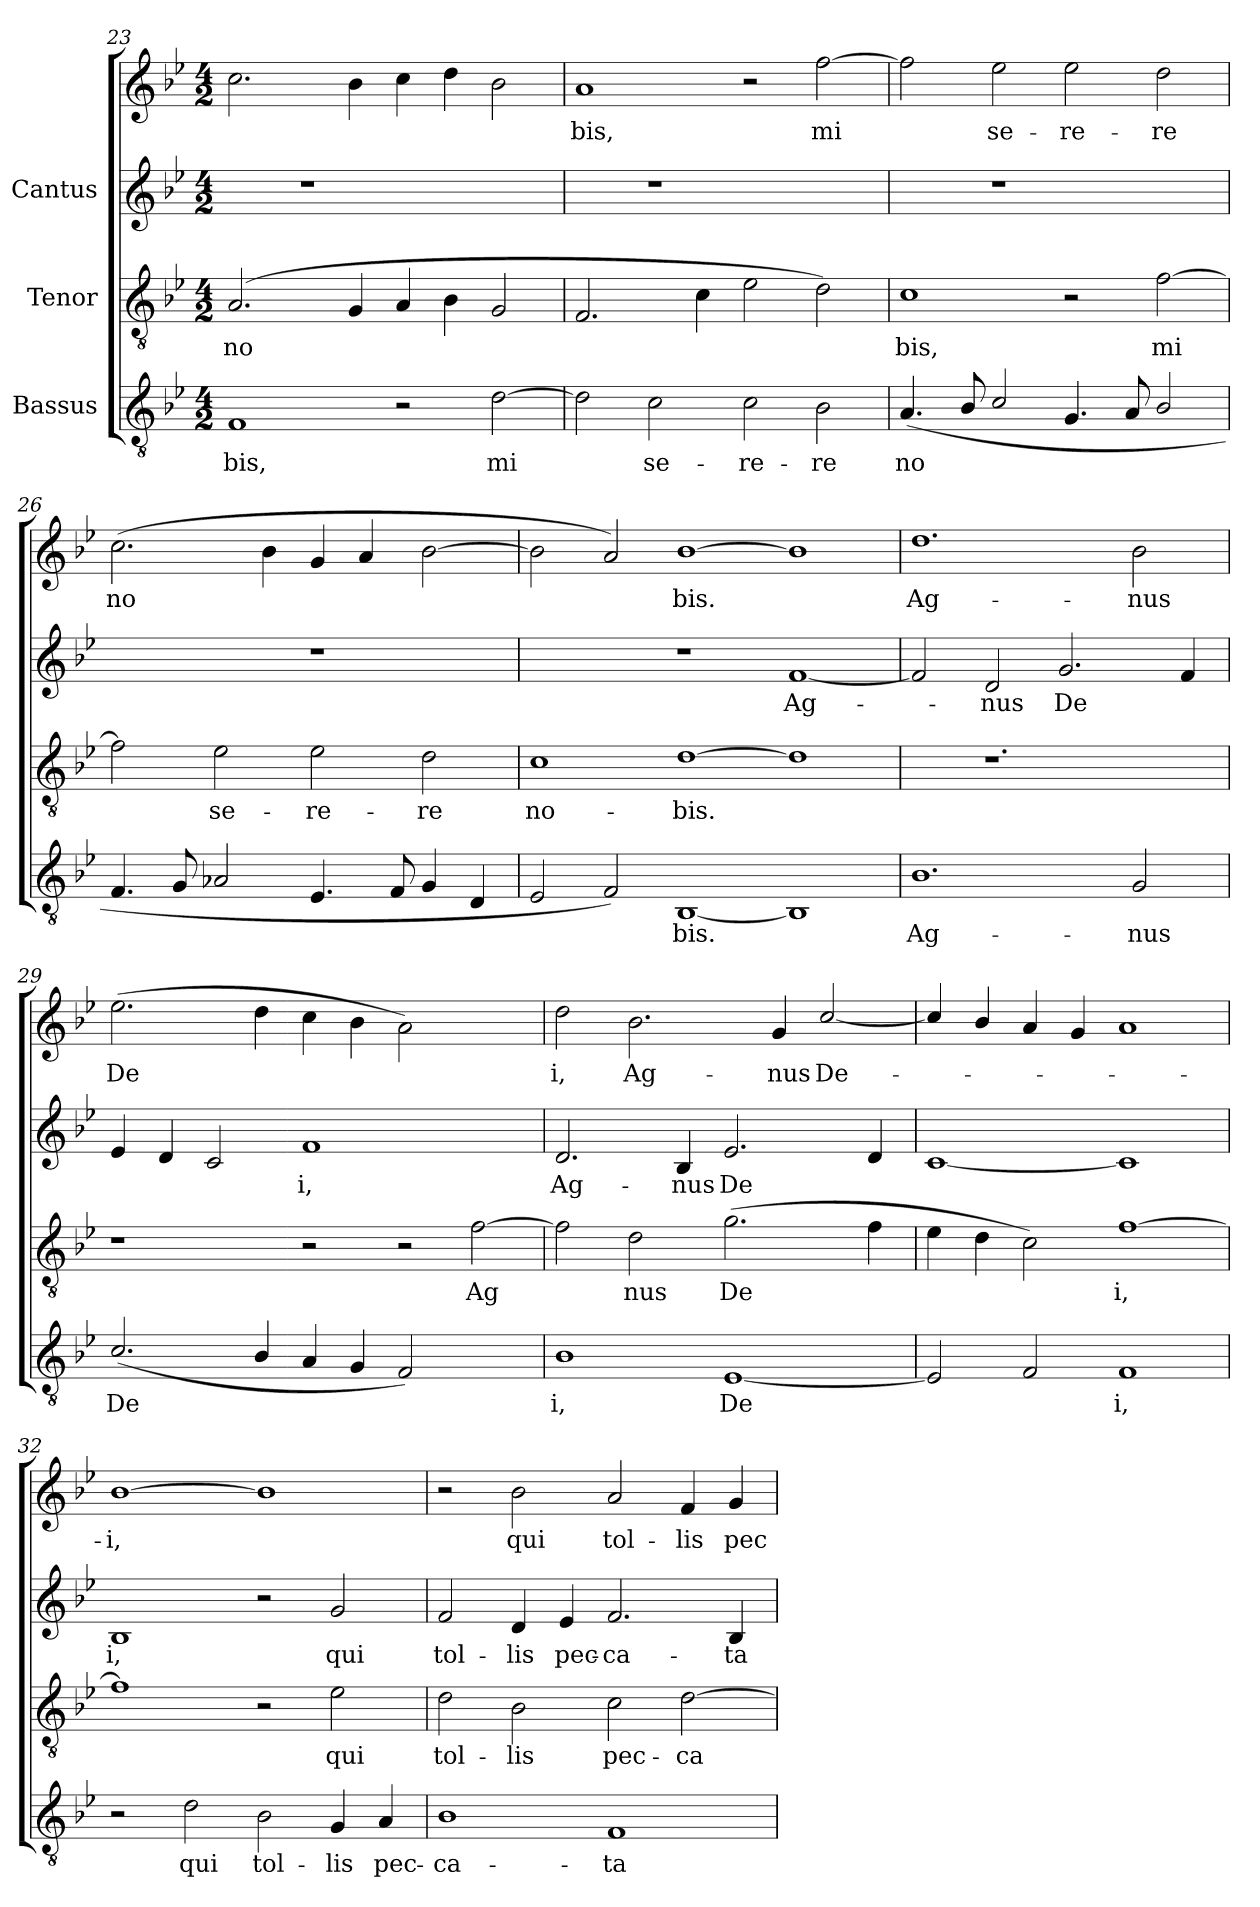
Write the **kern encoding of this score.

**kern	**text	**kern	**text	**kern	**text	**kern	**text
*part3	*part3	*part2	*part2	*part1	*part1	*part1	*part1
*staff4	*staff4	*staff3	*staff3	*staff2	*staff2	*staff1	*staff1
*I"Bassus	*	*I"Tenor	*	*I"Cantus	*	*	*
*clefGv2	*	*clefGv2	*	*clefG2	*	*clefG2	*
*k[b-e-]	*	*k[b-e-]	*	*k[b-e-]	*	*k[b-e-]	*
*B-:	*	*B-:	*	*B-:	*	*B-:	*
*M4/2	*	*M4/2	*	*M4/2	*	*M4/2	*
=23	=23	=23	=23	=23	=23	=23	=23
!	!LO:LY:b:cj	!	!LO:LY:b:cj	!	!	!	!
1F	-bis,	(<2.A/	no-	2ryy	.	2.cc\	.
.	.	.	.	1r	.	.	.
!	!	!	!LO:LY:b:cj	!	!	!	!
.	.	4G/	--	.	.	4b-\	.
!	!	!	!LO:LY:b:cj	!	!	!	!
2r	.	4A/	--	.	.	4cc\	.
!	!	!	!LO:LY:b:cj	!	!	!	!
.	.	4B-\	--	.	.	4dd\	.
!	!LO:LY:b:cj	!	!LO:LY:b:cj	!	!	!	!
[>2d\	mi-	2G/	--	2ryy	.	2b-\	.
=24	=24	=24	=24	=24	=24	=24	=24
!	!LO:LY:b:cj	!	!	!	!	!	!LO:LY:b:cj
2d\]	-	2.F/	.	2ryy	.	1a	-bis,
!	!LO:LY:b:cj	!	!	!	!	!	!
2c\	se-	.	.	1r	.	.	.
.	.	4c\	.	.	.	.	.
!	!LO:LY:b:cj	!	!	!	!	!	!
2c\	-re-	2e-\	.	.	.	2r	.
!	!LO:LY:b:cj	!	!	!	!	!	!LO:LY:b:cj
2B-\	-re	2d\)	.	2ryy	.	[>2ff\	mi-
!!LO:LB:g=z
=25	=25	=25	=25	=25	=25	=25	=25
!	!LO:LY:b:cj	!	!LO:LY:b:cj	!	!	!	!LO:LY:b:cj
(<4.A/	no-	1c	-bis,	2ryy	.	2ff\]	-
!	!LO:LY:b:cj	!	!	!	!	!	!
8B-/	--	.	.	.	.	.	.
!	!LO:LY:b:cj	!	!	!	!	!	!LO:LY:b:cj
2c/	--	.	.	1r	.	2ee-\	se-
!	!LO:LY:b:cj	!	!	!	!	!	!LO:LY:b:cj
4.G/	--	2r	.	.	.	2ee-\	-re-
!	!LO:LY:b:cj	!	!	!	!	!	!
8A/	--	.	.	.	.	.	.
!	!LO:LY:b:cj	!	!LO:LY:b:cj	!	!	!	!LO:LY:b:cj
2B-/	--	[>2f\	mi-	2ryy	.	2dd\	-re
=26	=26	=26	=26	=26	=26	=26	=26
!	!	!	!LO:LY:b:cj	!	!	!	!LO:LY:b:cj
4.F/	.	2f\]	-	1ryy	.	(>2.cc\	no-
8G/	.	.	.	.	.	.	.
!	!	!	!LO:LY:b:cj	!	!	!	!
2A-X/	.	2e-\	se-	.	.	.	.
!	!	!	!	!	!	!	!LO:LY:b:cj
.	.	.	.	.	.	4b-\	--
!	!	!	!LO:LY:b:cj	!	!	!	!LO:LY:b:cj
4.E-/	.	2e-\	-re-	1r	.	4g/	--
!	!	!	!	!	!	!	!LO:LY:b:cj
.	.	.	.	.	.	4a/	--
8F/	.	.	.	.	.	.	.
!	!	!	!LO:LY:b:cj	!	!	!	!LO:LY:b:cj
4G/	.	2d\	-re	.	.	[>2b-\	--
4D/	.	.	.	.	.	.	.
=27	=27	=27	=27	=27	=27	=27	=27
!	!	!	!LO:LY:b:cj	!	!	!	!
2E-/	.	1c	no-	1ryy	.	2b-\]	.
2F/)	.	.	.	.	.	2a/)	.
!	!LO:LY:b:cj	!	!LO:LY:b:cj	!	!	!	!LO:LY:b:cj
[>1BB-	-bis.	[>1d	-bis.	1r	.	[>1b-	-bis.
!	!LO:LY:b:cj	!	!LO:LY:b:cj	!	!LO:LY:b:cj	!	!LO:LY:b:cj
1BB-]	.	1d]	.	[<1f	Ag-	1b-]	.
!!LO:LB:g=z
=28	=28	=28	=28	=28	=28	=28	=28
!	!LO:LY:b:cj	!	!	!	!LO:LY:b:cj	!	!LO:LY:b:cj
1.B-	Ag-	2ryy	.	2f/]	.	1.dd	-Ag-
!	!	!	!	!	!LO:LY:b:cj	!	!
.	.	1.r	.	2d/	nus	.	.
!	!	!	!	!	!LO:LY:b:cj	!	!
.	.	.	.	2.g/	De-	.	.
!	!LO:LY:b:cj	!	!	!	!	!	!LO:LY:b:cj
2G/	-nus	.	.	.	.	2b-\	-nus
!	!	!	!	!	!LO:LY:b:cj	!	!
.	.	.	.	4f/	--	.	.
=29	=29	=29	=29	=29	=29	=29	=29
!	!LO:LY:b:cj	!	!	!	!LO:LY:b:cj	!	!LO:LY:b:cj
(<2.c/	De-	1r	.	4e-/	-	(>2.ee-\	-De-
!	!	!	!	!	!LO:LY:b:cj	!	!
.	.	.	.	4d/	.	.	.
!	!	!	!	!	!LO:LY:b:cj	!	!
.	.	.	.	2c/	.	.	.
!	!LO:LY:b:cj	!	!	!	!	!	!LO:LY:b:cj
4B-/	--	.	.	.	.	4dd\	--
!	!LO:LY:b:cj	!	!	!	!LO:LY:b:cj	!	!LO:LY:b:cj
4A/	--	2r	.	1f	i,	4cc\	--
!	!LO:LY:b:cj	!	!	!	!	!	!LO:LY:b:cj
4G/	--	.	.	.	.	4b-\	--
!	!LO:LY:b:cj	!	!	!	!	!	!LO:LY:b:cj
2F/)	--	2r	.	.	.	2a\)	--
!	!	!	!LO:LY:b:cj	!	!	!	!
2ryy	.	[>2f\	Ag-	2ryy	.	2ryy	.
=30	=30	=30	=30	=30	=30	=30	=30
!	!LO:LY:b:cj	!	!LO:LY:b:cj	!	!LO:LY:b:cj	!	!LO:LY:b:cj
1B-	-i,	2f\]	-	2.d/	-Ag-	2dd\	i,
!	!	!	!LO:LY:b:cj	!	!	!	!LO:LY:b:cj
.	.	2d\	nus	.	.	2.b-\	Ag-
!	!	!	!	!	!LO:LY:b:cj	!	!
.	.	.	.	4B-/	-nus	.	.
!	!LO:LY:b:cj	!	!LO:LY:b:cj	!	!LO:LY:b:cj	!	!
[<1E-	De-	(>2.g\	De-	2.e-/	De-	.	.
!	!	!	!	!	!	!	!LO:LY:b:cj
.	.	.	.	.	.	4g/	-nus
!	!	!	!	!	!	!	!LO:LY:b:cj
.	.	.	.	.	.	[<2cc/	De-
!	!	!	!LO:LY:b:cj	!	!LO:LY:b:cj	!	!
.	.	4f\	--	4d/	--	.	.
=31	=31	=31	=31	=31	=31	=31	=31
!	!LO:LY:b:cj	!	!LO:LY:b:cj	!	!	!	!
2E-/]	-	4e-\	-	[<1c	.	4cc/]	.
!	!	!	!LO:LY:b:cj	!	!	!	!
.	.	4d\	.	.	.	4b-/	.
!	!LO:LY:b:cj	!	!LO:LY:b:cj	!	!	!	!
2F/	.	2c\)	.	.	.	4a/	.
.	.	.	.	.	.	4g/	.
!	!LO:LY:b:cj	!	!LO:LY:b:cj	!	!	!	!
1F	i,	[>1f	i,	1c]	.	1a	.
!!LO:LB:g=z
=32	=32	=32	=32	=32	=32	=32	=32
!	!	!	!LO:LY:b:cj	!	!LO:LY:b:cj	!	!LO:LY:b:cj
2r	.	1f]	.	1B-	i,	[>1b-	-i,
!	!LO:LY:b:cj	!	!	!	!	!	!
2d\	qui	.	.	.	.	.	.
!	!LO:LY:b:cj	!	!	!	!	!	!LO:LY:b:cj
2B-\	tol-	2r	.	2r	.	1b-]	.
!	!LO:LY:b:cj	!	!LO:LY:b:cj	!	!LO:LY:b:cj	!	!
4G/	-lis	2e-\	qui	2g/	qui	.	.
!	!LO:LY:b:cj	!	!	!	!	!	!
4A/	pec-	.	.	.	.	.	.
=33	=33	=33	=33	=33	=33	=33	=33
!	!LO:LY:b:cj	!	!LO:LY:b:cj	!	!LO:LY:b:cj	!	!
1B-	-ca-	2d\	tol-	2f/	-tol-	2r	.
!	!	!	!LO:LY:b:cj	!	!LO:LY:b:cj	!	!LO:LY:b:cj
.	.	2B-\	-lis	4d/	-lis	2b-\	qui
!	!	!	!	!	!LO:LY:b:cj	!	!
.	.	.	.	4e-/	pec-	.	.
!	!LO:LY:b:cj	!	!LO:LY:b:cj	!	!LO:LY:b:cj	!	!LO:LY:b:cj
1F	-ta-	2c\	pec-	2.f/	-ca-	2a/	tol-
!	!	!	!LO:LY:b:cj	!	!	!	!LO:LY:b:cj
.	.	[>2d\	-ca-	.	.	4f/	-lis
!	!	!	!	!	!LO:LY:b:cj	!	!LO:LY:b:cj
.	.	.	.	4B-/	-ta	4g/	pec-
=	=	=	=	=	=	=	=
*-	*-	*-	*-	*-	*-	*-	*-
